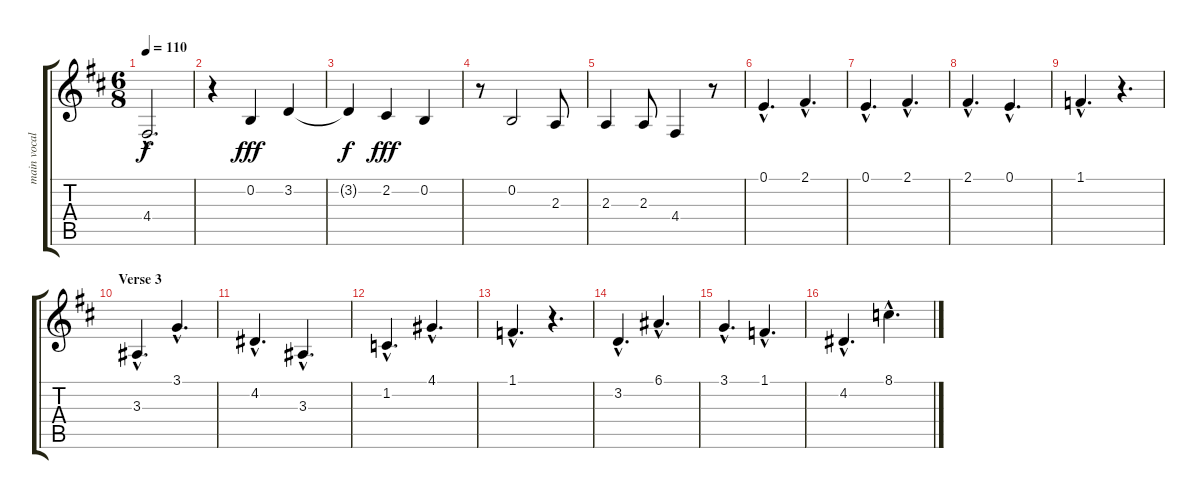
\track ("main vocals" "main vocal") {instrument synthvoice}
\staff {score tabs}
\tuning (E4 B3 G3 D3 A2 E2) {hide}
\ts (6 8)
\tempo 110
\clef g2
\ks d
4.4{hac t}.2{d dy f} |
r.4 0.2.4{dy fff} 3.2.4 |
3.2{t}.4{dy f} 2.2.4{dy fff} 0.2.4 |
r.8 0.2.2 2.3.8 |
2.3.4 2.3.8 4.4.4 r.8 |
0.1{hac}.4{d} 2.1{hac}.4{d} |
0.1{hac}.4{d} 2.1{hac}.4{d} |
2.1{hac}.4{d} 0.1{hac}.4{d} |
1.1{hac}.4{d} r.4{d} |
\section ("" "Verse 3")
3.3{hac}.4{d} 3.1{hac}.4{d} |
4.2{hac}.4{d} 3.3{hac}.4{d} |
1.2{hac}.4{d} 4.1{hac}.4{d} |
1.1{hac}.4{d} r.4{d} |
3.2{hac}.4{d} 6.1{hac}.4{d} |
3.1{hac}.4{d} 1.1{hac}.4{d} |
4.2{hac}.4{d} 8.1{hac}.4{d}
